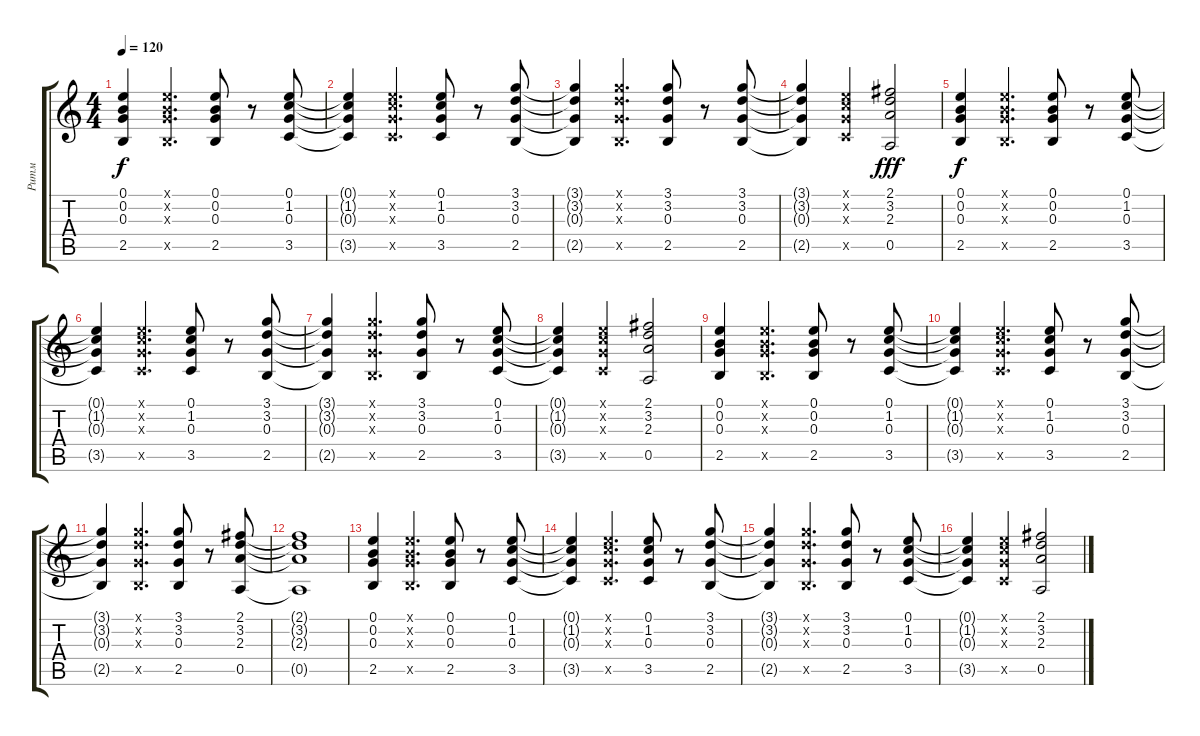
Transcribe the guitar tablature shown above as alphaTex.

\track ("Ритм" "Ритм") {instrument acousticguitarnylon}
\staff {score tabs}
\tuning (E4 B3 G3 D3 A2 E2) {hide}
\ts (4 4)
\tempo 120
\clef g2
\ks c
(0.1 0.2 0.3 2.5).4{dy f} (0.1{x} 0.2{x} 0.3{x} 2.5{x}).4{d} (0.1 0.2 0.3 2.5).8 r.8 (0.1 1.2 0.3 3.5).8 |
(0.1{t} 1.2{t} 0.3{t} 3.5{t}).4 (0.1{x} 1.2{x} 0.3{x} 3.5{x}).4{d} (0.1 1.2 0.3 3.5).8 r.8 (3.1 3.2 0.3 2.5).8 |
(3.1{t} 3.2{t} 0.3{t} 2.5{t}).4 (3.1{x} 3.2{x} 0.3{x} 2.5{x}).4{d} (3.1 3.2 0.3 2.5).8 r.8 (3.1 3.2 0.3 2.5).8 |
(3.1{t} 3.2{t} 0.3{t} 2.5{t}).4 (0.1{x} 1.2{x} 0.3{x} 3.5{x}).4 (2.1 3.2 2.3 0.5).2{dy fff} |
(0.1 0.2 0.3 2.5).4{dy f} (0.1{x} 0.2{x} 0.3{x} 2.5{x}).4{d} (0.1 0.2 0.3 2.5).8 r.8 (0.1 1.2 0.3 3.5).8 |
(0.1{t} 1.2{t} 0.3{t} 3.5{t}).4 (0.1{x} 1.2{x} 0.3{x} 3.5{x}).4{d} (0.1 1.2 0.3 3.5).8 r.8 (3.1 3.2 0.3 2.5).8 |
(3.1{t} 3.2{t} 0.3{t} 2.5{t}).4 (3.1{x} 3.2{x} 0.3{x} 2.5{x}).4{d} (3.1 3.2 0.3 2.5).8 r.8 (0.1 1.2 0.3 3.5).8 |
(0.1{t} 1.2{t} 0.3{t} 3.5{t}).4 (0.1{x} 1.2{x} 0.3{x} 3.5{x}).4 (2.1 3.2 2.3 0.5).2 |
(0.1 0.2 0.3 2.5).4 (0.1{x} 0.2{x} 0.3{x} 2.5{x}).4{d} (0.1 0.2 0.3 2.5).8 r.8 (0.1 1.2 0.3 3.5).8 |
(0.1{t} 1.2{t} 0.3{t} 3.5{t}).4 (0.1{x} 1.2{x} 0.3{x} 3.5{x}).4{d} (0.1 1.2 0.3 3.5).8 r.8 (3.1 3.2 0.3 2.5).8 |
(3.1{t} 3.2{t} 0.3{t} 2.5{t}).4 (3.1{x} 3.2{x} 0.3{x} 2.5{x}).4{d} (3.1 3.2 0.3 2.5).8 r.8 (2.1 3.2 2.3 0.5).8 |
(2.1{t} 3.2{t} 2.3{t} 0.5{t}).1 |
(0.1 0.2 0.3 2.5).4 (0.1{x} 0.2{x} 0.3{x} 2.5{x}).4{d} (0.1 0.2 0.3 2.5).8 r.8 (0.1 1.2 0.3 3.5).8 |
(0.1{t} 1.2{t} 0.3{t} 3.5{t}).4 (0.1{x} 1.2{x} 0.3{x} 3.5{x}).4{d} (0.1 1.2 0.3 3.5).8 r.8 (3.1 3.2 0.3 2.5).8 |
(3.1{t} 3.2{t} 0.3{t} 2.5{t}).4 (3.1{x} 3.2{x} 0.3{x} 2.5{x}).4{d} (3.1 3.2 0.3 2.5).8 r.8 (0.1 1.2 0.3 3.5).8 |
(0.1{t} 1.2{t} 0.3{t} 3.5{t}).4 (0.1{x} 1.2{x} 0.3{x} 3.5{x}).4 (2.1 3.2 2.3 0.5).2
